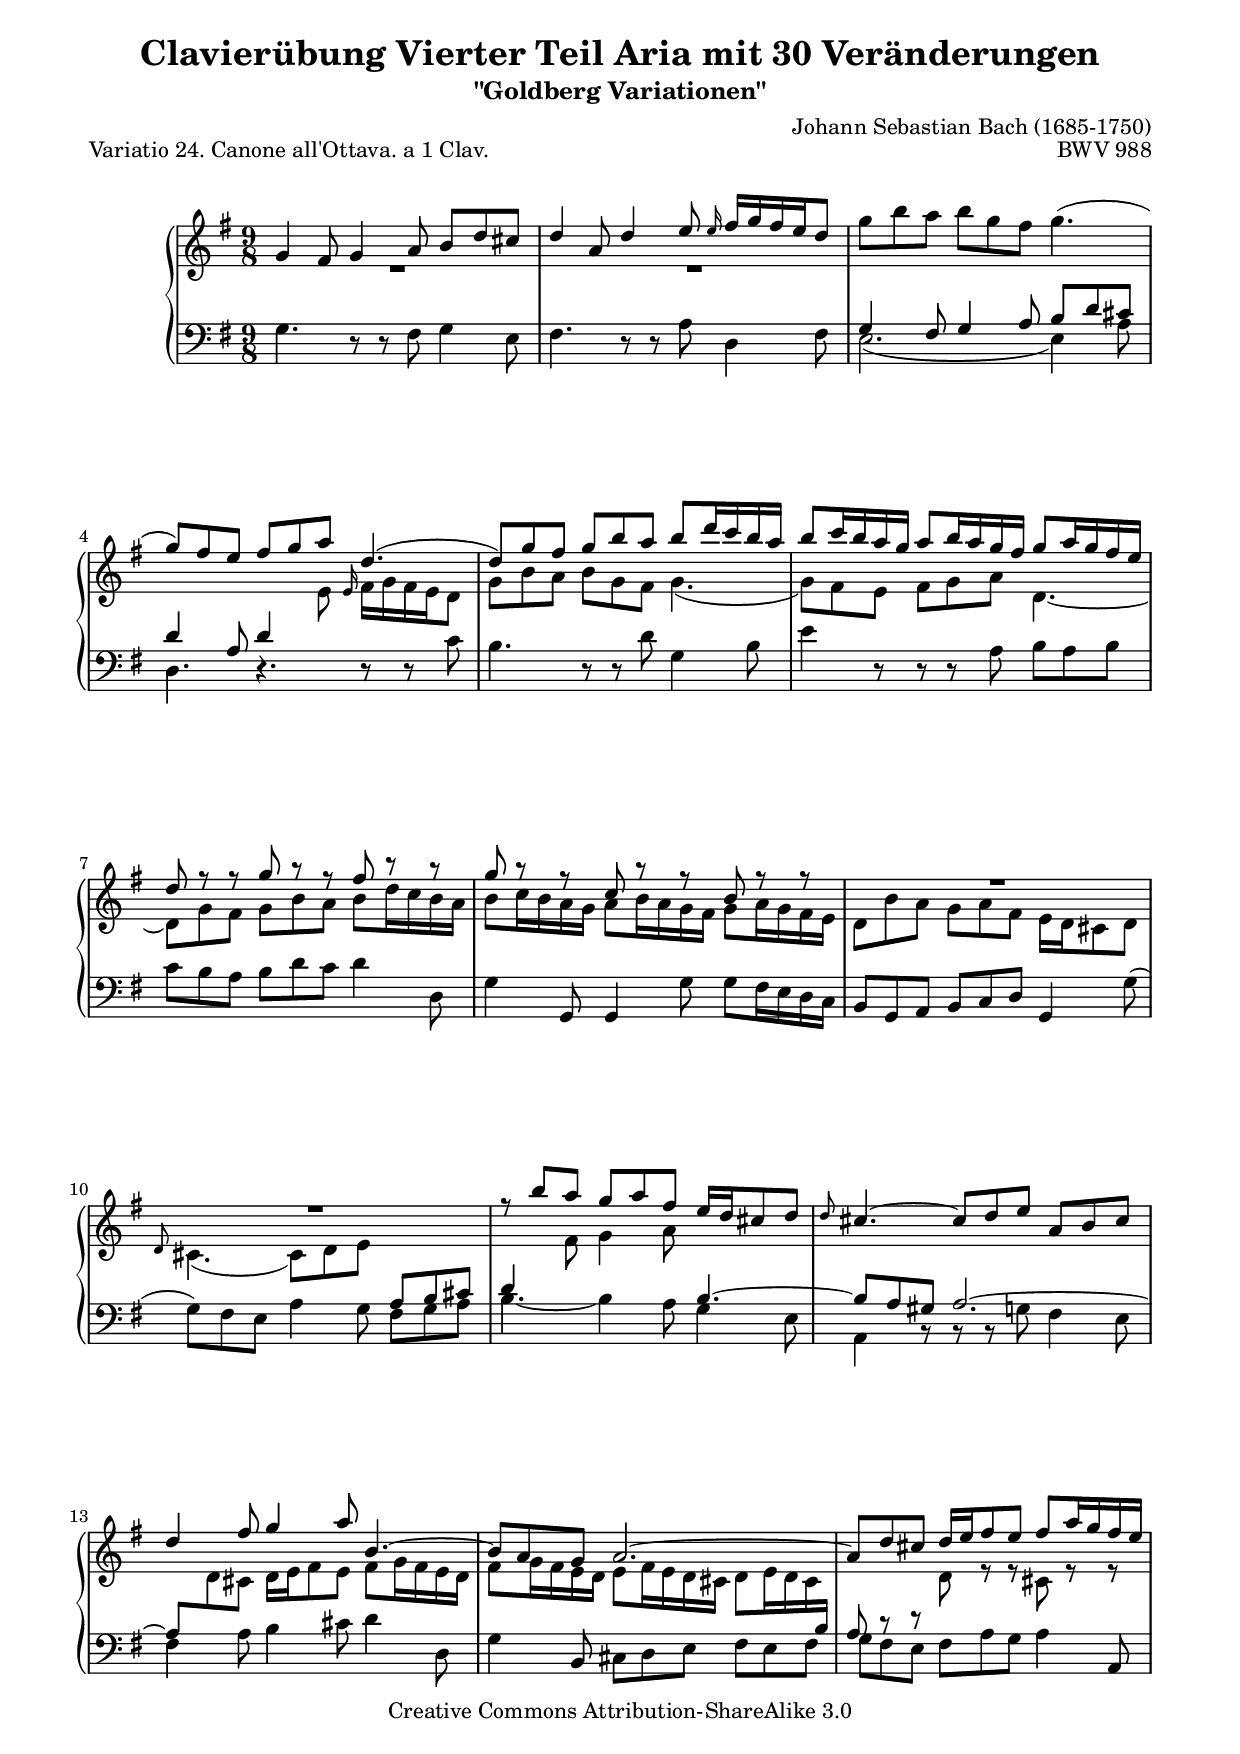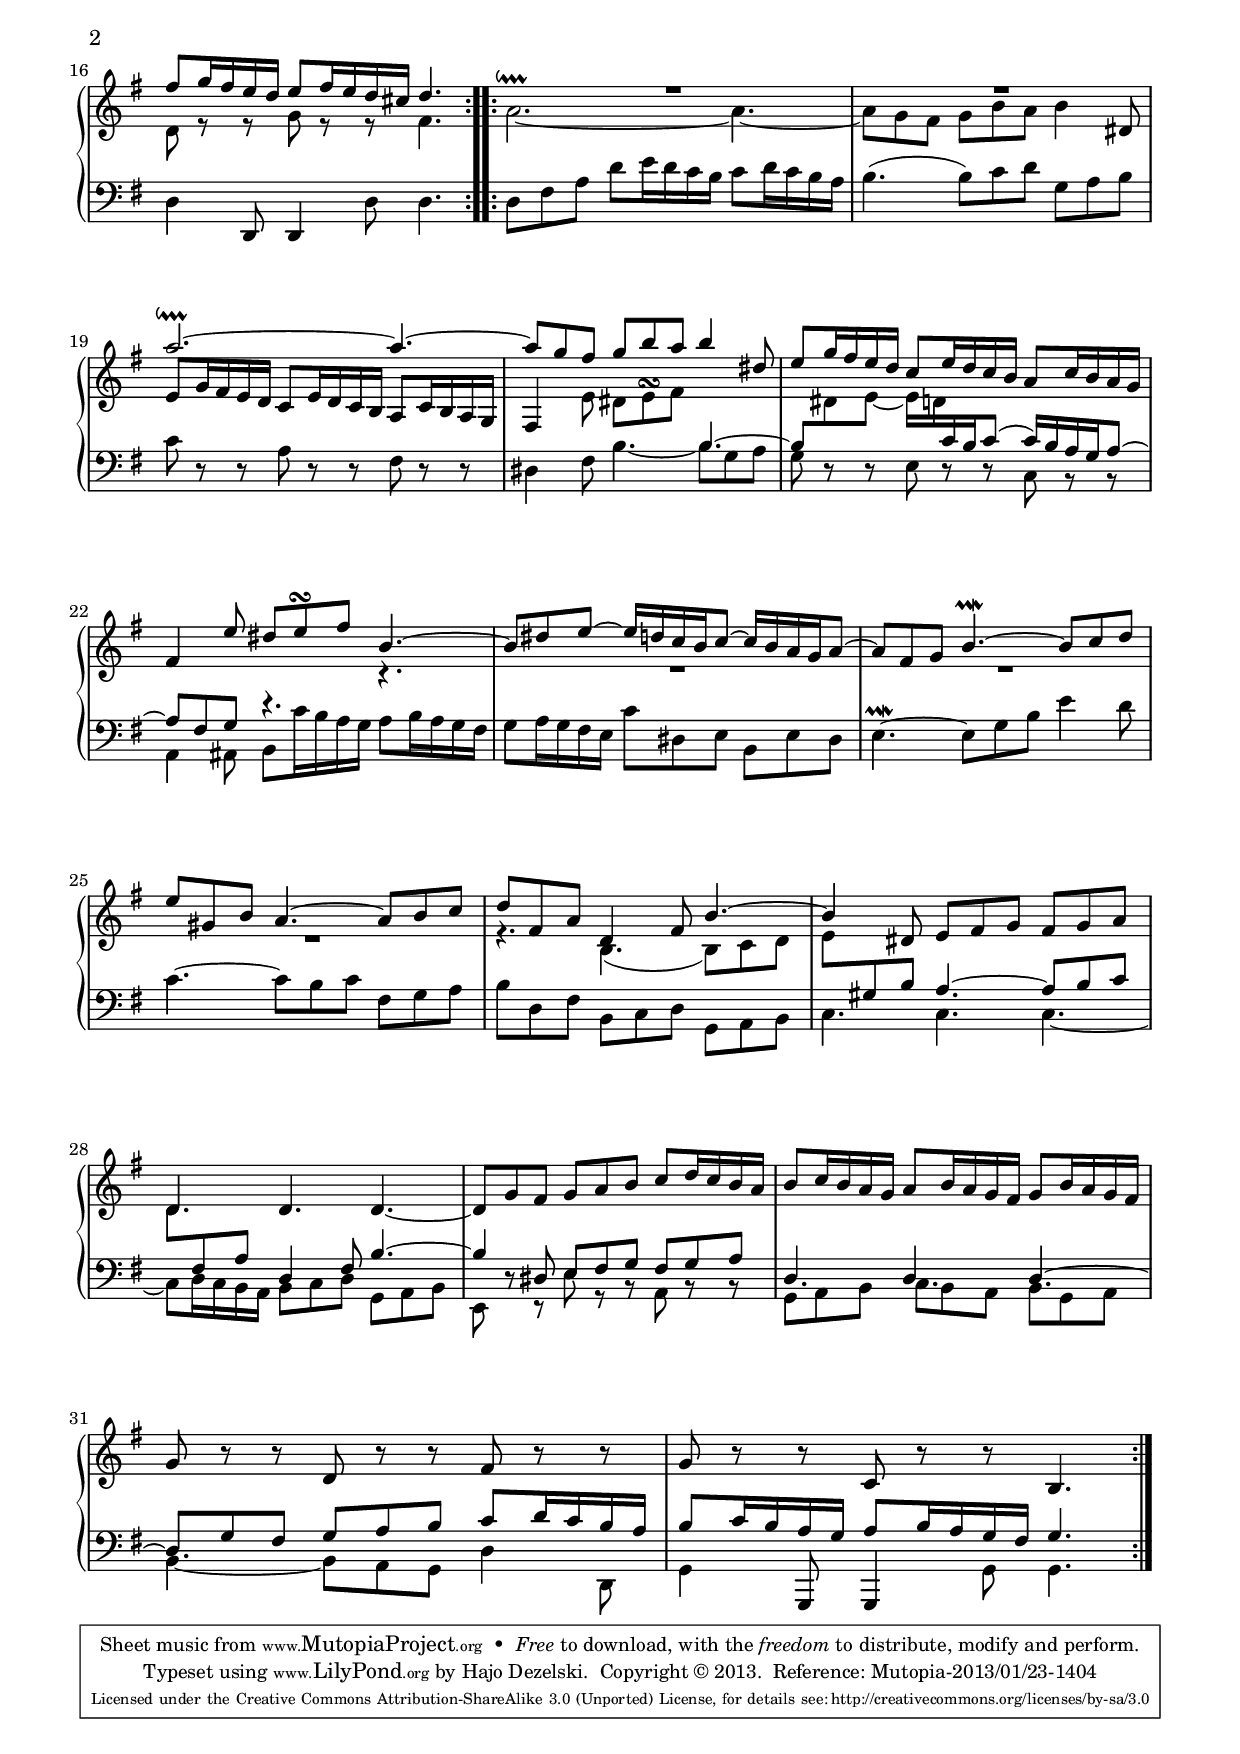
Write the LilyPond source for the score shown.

\version "2.16.1"

\paper {
    obsolete-page-top-space = #0.0  top-system-spacing #'basic-distance = #(/ obsolete-page-top-space staff-space)
    %indent = 0.0
    line-width = 18.0\cm
    ragged-bottom = ##f
    ragged-last-bottom = ##f
}

% #(set-default-paper-size "letter")

#(set-global-staff-size 19)

\header {
        title = "Clavierübung Vierter Teil Aria mit 30 Veränderungen"
        subtitle = "\"Goldberg Variationen\""
        piece = "Variatio 24. Canone all'Ottava. a 1 Clav. "
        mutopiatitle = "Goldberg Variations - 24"
        composer = "Johann Sebastian Bach (1685-1750)"
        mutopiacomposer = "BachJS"
        opus = "BWV 988"
        date = "1741"
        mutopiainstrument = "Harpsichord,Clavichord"
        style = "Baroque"
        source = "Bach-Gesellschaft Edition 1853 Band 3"
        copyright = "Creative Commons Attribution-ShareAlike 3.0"
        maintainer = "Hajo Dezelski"
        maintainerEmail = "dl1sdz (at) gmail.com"
	
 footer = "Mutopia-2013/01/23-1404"
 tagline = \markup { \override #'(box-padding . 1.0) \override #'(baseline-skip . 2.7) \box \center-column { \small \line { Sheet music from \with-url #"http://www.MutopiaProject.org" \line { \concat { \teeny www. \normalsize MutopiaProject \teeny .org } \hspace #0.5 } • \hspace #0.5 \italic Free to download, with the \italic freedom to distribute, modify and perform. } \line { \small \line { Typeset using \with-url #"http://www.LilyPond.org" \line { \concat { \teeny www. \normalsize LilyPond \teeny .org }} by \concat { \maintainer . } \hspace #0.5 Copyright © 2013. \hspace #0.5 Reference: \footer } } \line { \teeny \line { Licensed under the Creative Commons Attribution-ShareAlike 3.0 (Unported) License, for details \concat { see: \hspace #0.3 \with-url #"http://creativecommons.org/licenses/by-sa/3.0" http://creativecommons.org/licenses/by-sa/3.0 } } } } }
}


sopranoOne =   \relative g' {
    \repeat volta 2 { %begin repeated section
    	\stemUp
        g4 fis8 g4 a8 b [ d cis ] | % 1
        d4 a8 d4 e8 \grace e16 fis16 [ g fis e d8 ] | % 2
        \stemDown g8 [ b a ] b [ g fis ] g4. ( | % 3
        \stemUp g8 ) [ fis e ] fis [ g a ] d,4. ( | % 4
        d8 ) [ g fis ] g [ b a ] b [ d16 c b a ] | % 5
        b8 [ c16 b a g ] a8 [ b16 a g fis ] g8 [ a16 g fis e ] | % 6
        d8 r8 r8 g8 r8 r8 fis8 r8 r8 | % 7
        g8 r8 r8 c,8 r8 r8 b8 r8 r8 | % 8
	R1*9/8 | % 9
	R1*9/8 | % 10 
        r8 b'8 [ a ] g [ a fis ] e16 [ d cis8 d ] | % 11
        \grace d8 cis4. ~ cis8 [ d e ] a, [ b cis ] | % 12
        d4 fis8 g4 a8 b,4.~ | % 13
        b8 [ a g ] a2. ~ | % 14
        a8 [ d cis ] d16 [ e fis8 e ] fis [ a16 g fis e ] | % 15
        fis8 [ g16 fis e d ] e8 [ fis16 e d cis ] d4. | %16
	
    } %end of repeated section
    
    \repeat volta 2 { %begin repeated section
	R1*9/8 | % 17
	R1*9/8 | % 18
	\override NoteColumn #'ignore-collision = ##t
        a'2.  ~ ^\downprall a4. ~ | % 19
        a8  [ g fis ] g [ b a ] b4 dis,8 | % 20
        e8 [ g16 fis e d ] c8 [ e16 d c b ] a8 [ c16 b a g ] | % 21
        fis4 e'8  dis  [e \turn  fis ] b,4. ~ | % 22
        b8 [ dis e ] ~ e16 [ d c b c8 ] ~  c16 [ b a g a8 ~ ] | % 23
        a8 [ fis g  ] b4. \prallmordent ~ b8  [ c d ] | % 24
        e8 [ gis, b ] a4. ~  a8  [ b c ] | % 25
        d8 [ fis, a ] d,4 fis8 b4. ~ | % 26
        b4 dis,8 e [ fis g ] fis [ g a ] | % 27
        \mergeDifferentlyDottedOn d,4. d4. d4._~ | % 28
        d8 [ g fis ] g [ a b ] c [ d16 c b a ] | % 29 
        b8 [ c16 b a g ] a8 [ b16 a g fis ] g8 [ b16 a g fis ] | % 30
        g8 b8\rest b8\rest d,8 b'8\rest b8\rest fis8 b8\rest b8\rest | % 31
        g8 b8\rest b8\rest c,8 b'8\rest b8\rest b,4. | % 32

    } %end repeated section
}

sopranoTwo =   \relative g {
  \repeat volta 2 { %begin repeated section
  	\stemDown
        R1*9/8 | % 1
	R1*9/8 | % 2
	\change Staff = "lower" \stemUp
        g4 fis8 g4 a8 b d cis | % 3
        d4 a8 d4 \change Staff = "upper" \stemDown e8 \stemUp \grace e16 \stemDown fis16 [ g fis e d8] | % 4
        g8 [ b a ] b [ g fis ] g4. ( | % 5
        g8 ) [ fis e ] fis [ g a ] d,4. ~ | % 6
        d8 [ g fis ] g [ b a ] b [ d16 c b a ] | % 7
        b8 [ c16 b a g ] a8 [ b16 a g fis ] g8 [ a16 g fis e ] | % 8
        d8 [ b' a ] g [ a fis ] e16 [ d cis8 d ] |  % 9
        \stemUp \grace d8 \stemDown cis4. ( cis8 ) [ d e ] \change Staff = "lower" \stemUp a, [ b cis ] | % 10
        d4 \change Staff = "upper" \stemDown fis8 g4 a8 \change Staff = "lower" \stemUp b,4.^~ | % 11
        b8 [ a gis ] a2.^~ | % 12
        a8 [ \change Staff = "upper" \stemDown d cis ] d16 [ e fis8 e ] fis [ g16 fis e d ] | % 13
        fis8 [ g16  fis  e  d ] e8 [ fis16  e  d  cis ] d8 [ e16 d cis \change Staff = "lower" \stemUp b ] | % 14
        a8 c8\rest d8\rest \change Staff = "upper" \stemDown d8 r8 r8 cis8 r8 r8 | % 15
        d8 r8 r8 g8 r8 r8 fis4. | % 16
    } %end of repeated section
  
    \repeat volta 2 { %begin repeated section
	a2.^\downprall ~ a4. ~ | % 17
        a8 [ g fis ] g [ b a ] b4 \change Staff = "upper" \stemUp dis,8 | % 18
        e8 [ g16 fis e d ] c8 [ e16 d c b ] a8 [ c16 b a g ] | % 19
        fis4 \change Staff = "upper" \stemDown e'8 dis [ \once \override Script #'outside-staff-priority = ##f \once \override Script #'extra-offset = #'(0.0 . -3.3 ) e^\turn fis ] \change Staff = "lower" \stemUp b,4.^~ | % 20
        \once \override Beam #'damping = #+inf.0
        b8 [ \change Staff = "upper" \stemDown dis e ]  ~ \once \override Beam #'damping = #+inf.0 e16 [ d \change Staff = "lower" \stemUp c b c8^( ] c16 ) [ b a g a8^~ ] | % 21
        a8 [ fis g ] d'4.\rest \change Staff = "upper" r4. | % 22 
	R1*9/8 | % 23
	R1*9/8 | % 24
	R1*9/8 | % 25
        r4. \stemDown b4. ( b8 ) [ c d ] | % 26
        e8 [ \change Staff = "lower" \stemUp gis, b ] a4.^~ a8 [ b c ] | % 27
        \stemDown \change Staff = "upper" d8 [ \change Staff = "lower" \stemUp fis, a ] d,4 fis8 b4.^~ | % 28
        b4 dis,8 e [ fis g ] fis [ g a ] | % 29
        d,4. d4. d4.^~ | % 30
        d8 [ g fis ] g [ a b ] c [ d16 c b a ] | % 31
        b8 [ c16 b a g ] a8 [ b16 a g fis ] g4. | % 32

  
    } %end repeated section
}

soprano = << \sopranoOne \\ \sopranoTwo>>

%%
%% Bass Clef
%% 

bass = \relative g {
	\repeat volta 2 { %begin repeated section
	\stemDown
        g4. r8 r8 fis8 g4 e8 | % 1
        fis4. r8 r8 a8 d,4 fis8 | % 2
        e2._( e4_) a8 | % 3
        d,4. r4. r8 r8 c'8 | % 4
        b4. r8 r8 d8 g,4 b8 | % 5
        e4 r8 r8 r8 a,8 b [ a b ] | % 6
        c8 [ b a ] b [ d c ] d4 d,8 | % 7
        g4 \stemUp g,8 g4 \stemDown g'8 g [ fis16 e d c ] | % 8
        \stemUp b8 [ g a ] b [ c d ] g,4 \stemDown g'8 ( | % 9
        g8 ) [ fis e ] a4 g8 fis [ g a ] | % 10
        b4._~ b4 a8 g4 e8 | % 11
        a,4 r8 r8 r8 g'8 fis4 e8 | % 12
        fis4 a8 b4 cis8 d4 d,8 | % 13
        g4 \stemUp b,8 \stemDown cis d e fis e fis | % 14
        g8 fis e fis a g a4 \stemUp a,8 \stemDown | % 15
        d4 \stemUp d,8 d4 \stemDown d'8 d4. | % 16

    } %end of repeated section
  
    \repeat volta 2 { %begin repeated section
   | % 17
        d8 [ fis a ] d [ e16 d c b ] c8 [ d16 c b a ] | % 17
        b4. ( b8 ) [ c d ] g, [ a b ] | % 18
        c8 r8 r8 a8 r8 r8 fis8 r8 r8 | % 19
        \mergeDifferentlyDottedOn
        dis4 fis8 b4._~  b8 [ g a ] | % 20
        g8 r8 r8 e8 r8 r8 c8 r8 r8 | % 21
        a4 ais8 b [ c'16 b a g ] a8 [ b16 a g fis ] | % 22
        g8 [ a16 g fis e ] c'8 [ dis, e ] b [ e dis ] | % 23
        e4. \prallmordent ~ e8 [ g b ] e4 d8 | % 24
        c4. ~ c8 [ b c ] fis, [ g a ] | % 25
        b8 [ d, fis ] b, [ c d ] g, [ a b ] | % 26
        c4. c4. c4._~ | % 27
        c8 [ d16 c b a ] b8 [ c d ] g, [ a b ] | % 28
        e,8 r8 r8 e'8 r8 r8 a,8 r8 r8 | % 29
        g8 [ a b ] c [ b a ] b [ g a ] | % 30
        b4._~ b8 [ a g ] d'4 d,8 | % 31
        g4 \stemUp g,8 g4 \stemDown g'8 g4. | % 32
	
    } %end repeated section
}

%% Merge score - Piano staff

\score {
    \context PianoStaff <<
        \set PianoStaff.midiInstrument = "harpsichord"
        \new Staff = "upper" { \clef treble \key g \major \time 9/8 \soprano  }
        \new Staff = "lower"  { \clef bass \key g \major \time 9/8 \bass }
    >>
    \layout{  }
    \midi { }

}
